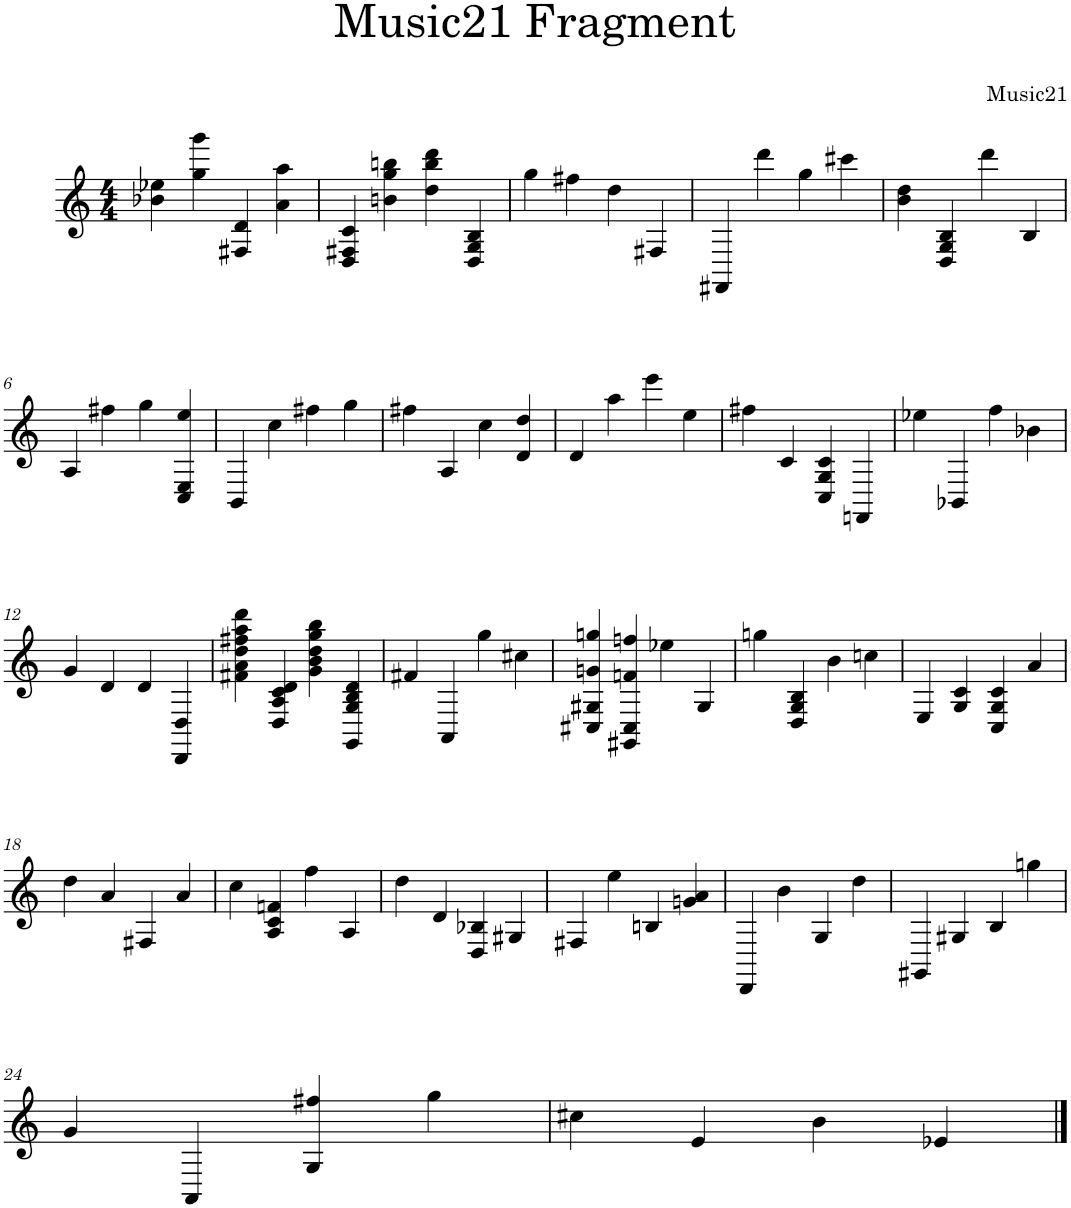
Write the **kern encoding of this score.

**kern
*part1
*staff1
*I"Piano
*I'Pno
*clefG2
*k[]
*M4/4
=1
4b-X\ 4ee-X\
4gg\ 4ggg\
4F#X/ 4d/
4a\ 4aa\
=2
4D/ 4F#X/ 4c/
4bn\ 4gg\ 4bbn\
4dd\ 4bb\ 4ddd\
4D/ 4G/ 4B/
=3
4gg\
4ff#X\
4dd\
4F#X/
=4
4FF#X/
4ddd\
4gg\
4ccc#X\
=5
4b\ 4dd\
4D/ 4G/ 4B/
4ddd\
4B/
!!LO:LB:g=z
=6
4A/
4ff#X\
4gg\
4C/ 4E/ 4ee/
=7
4BB/
4cc\
4ff#X\
4gg\
=8
4ff#X\
4A/
4cc\
4d/ 4dd/
=9
4d/
4aa\
4eee\
4ee\
=10
4ff#X\
4c/
4C/ 4G/ 4c/
4FFn/
=11
4ee-X\
4BB-X/
4ff\
4b-X\
!!LO:LB:g=z
=12
4g/
4d/
4d/
4DD/ 4D/
=13
4f#X\ 4a\ 4dd\ 4ff#X\ 4aa\ 4ddd\
4D/ 4A/ 4c/ 4d/
4g\ 4b\ 4dd\ 4gg\ 4bb\
4GG/ 4G/ 4B/ 4d/
=14
4f#X/
4AA/
4gg\
4cc#X\
=15
4C#X/ 4G#X/ 4gn/ 4ggn/
4GG#X/ 4C#/ 4fn/ 4ffn/
4ee-X\
4G#/
=16
4ggn\
4D/ 4G/ 4B/
4b\
4ccn\
=17
4E/
4G/ 4c/
4C/ 4G/ 4c/
4a/
!!LO:LB:g=z
=18
4dd\
4a/
4F#X/
4a/
=19
4cc\
4A/ 4c/ 4fn/
4ff\
4A/
=20
4dd\
4d/
4D/ 4B-X/
4G#X/
=21
4F#X/
4ee\
4Bn/
4gn/ 4a/
=22
4DD/
4b\
4G/
4dd\
=23
4GG#X/
4G#X/
4B/
4ggn\
!!LO:LB:g=z
=24
4g/
4AA/
4G/ 4ff#X/
4gg\
=25
4cc#X\
4e/
4b\
4e-X/
==
*-
